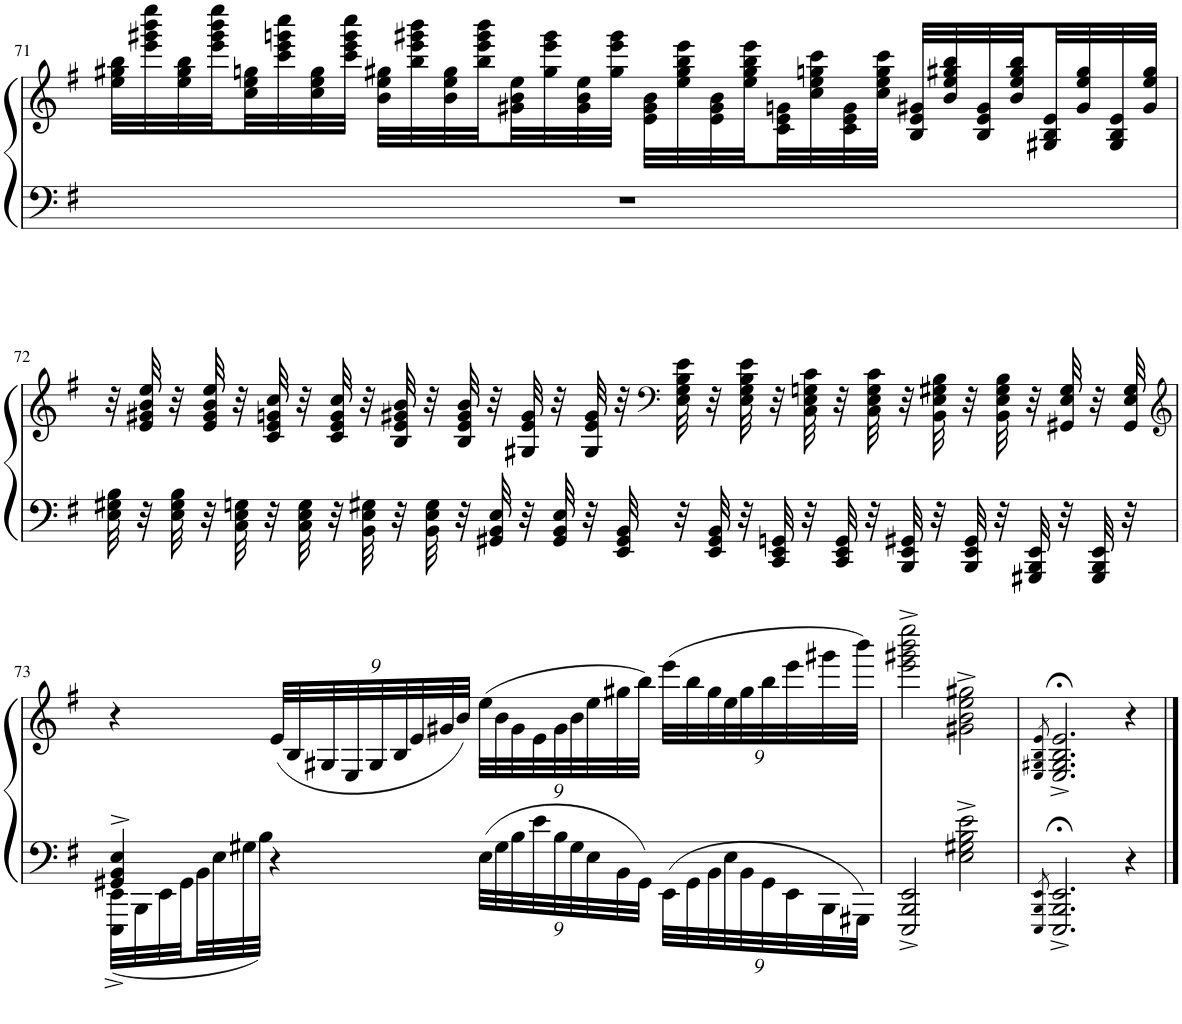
**kern	**kern
*part1	*part1
*staff2	*staff1
*I"Piano	*
*I'Pno.	*
!!LO:PB:g=z
*clefF4	*clefG2
*k[f#]	*k[f#]
*M4/4	*M4/4
*met(c)	*met(c)
=71	=71
1r	32ee\ 32gg#X\ 32bb\LLL
.	32eee\ 32ggg#X\ 32bbb\ 32eeee\
.	32ee\ 32gg#\ 32bb\
.	32eee\ 32ggg#\ 32bbb\ 32eeee\
.	32cc\ 32ee\ 32ggn\
.	32ccc\ 32eee\ 32gggn\ 32cccc\
.	32cc\ 32ee\ 32gg\
.	32ccc\ 32eee\ 32ggg\ 32cccc\JJJ
.	32b\ 32ee\ 32gg#X\LLL
.	32bb\ 32eee\ 32ggg#X\ 32bbb\
.	32b\ 32ee\ 32gg#\
.	32bb\ 32eee\ 32ggg#\ 32bbb\
.	32g#X\ 32b\ 32ee\
.	32gg#\ 32eee\ 32ggg#\
.	32g#\ 32b\ 32ee\
.	32gg#\ 32eee\ 32ggg#\JJJ
.	32e\ 32g#\ 32b\LLL
.	32ee\ 32gg#\ 32bb\ 32eee\
.	32e\ 32g#\ 32b\
.	32ee\ 32gg#\ 32bb\ 32eee\
.	32c\ 32e\ 32gn\
.	32cc\ 32ee\ 32ggn\ 32ccc\
.	32c\ 32e\ 32g\
.	32cc\ 32ee\ 32gg\ 32ccc\JJJ
.	32B/ 32e/ 32g#X/LLL
.	32b/ 32ee/ 32gg#X/ 32bb/
.	32B/ 32e/ 32g#/
.	32b/ 32ee/ 32gg#/ 32bb/
.	32G#X/ 32B/ 32e/
.	32g#/ 32ee/ 32gg#/
.	32G#/ 32B/ 32e/
.	32g#/ 32ee/ 32gg#/JJJ
!!LO:LB:g=z
=72	=72
32E\ 32G#X\ 32B\	32r
32r	32e/ 32g#X/ 32b/ 32ee/
32E\ 32G#\ 32B\	32r
32r	32e/ 32g#/ 32b/ 32ee/
32C\ 32E\ 32Gn\	32r
32r	32c/ 32e/ 32gn/ 32cc/
32C\ 32E\ 32G\	32r
32r	32c/ 32e/ 32g/ 32cc/
32BB\ 32E\ 32G#X\	32r
32r	32B/ 32e/ 32g#X/ 32b/
32BB\ 32E\ 32G#\	32r
32r	32B/ 32e/ 32g#/ 32b/
32GG#X/ 32BB/ 32E/	32r
32r	32G#X/ 32e/ 32g#/
32GG#/ 32BB/ 32E/	32r
32r	32G#/ 32e/ 32g#/
32EE/ 32GG#/ 32BB/	32r
*	*clefF4
32r	32E\ 32G#\ 32B\ 32e\
32EE/ 32GG#/ 32BB/	32r
32r	32E\ 32G#\ 32B\ 32e\
32CC/ 32EE/ 32GGn/	32r
32r	32C\ 32E\ 32Gn\ 32c\
32CC/ 32EE/ 32GG/	32r
32r	32C\ 32E\ 32G\ 32c\
32BBB/ 32EE/ 32GG#X/	32r
32r	32BB\ 32E\ 32G#X\ 32B\
32BBB/ 32EE/ 32GG#/	32r
32r	32BB\ 32E\ 32G#\ 32B\
32GGG#X/ 32BBB/ 32EE/	32r
32r	32GG#X/ 32E/ 32G#/
32GGG#/ 32BBB/ 32EE/	32r
32r	32GG#/ 32E/ 32G#/
!!LO:LB:g=z
=73	=73
*	*clefG2
*^	*
4GG#X/^ 4BB/^ 4E/^	32EEE\^ 32EE\^LLL	4r
.	32BBB\	.
.	32EE\	.
.	32GG#\	.
.	32BB\	.
.	32E\	.
.	32G#X\	.
.	32B\JJJ	.
*	*	*Xbrackettup
4r	2.ryy	(36e/LLL
.	.	36B/
.	.	36G#X/
.	.	36E/
.	.	36G#/
.	.	36B/
.	.	36e/
.	.	36g#X/
.	.	36b/JJJ)
*Xbrackettup	*	*
36E\LLL	.	(36ee\LLL
36G#\	.	36b\
36B\	.	36g#\
36e\	.	36e\
36B\	.	36g#\
36G#\	.	36b\
36E\	.	36ee\
36BB\	.	36gg#X\
36GG#\JJJ	.	36bb\JJJ)
36EE\LLL	.	(36eee\LLL
36GG#\	.	36bb\
36BB\	.	36gg#\
36E\	.	36ee\
36BB\	.	36gg#\
36GG#\	.	36bb\
36EE\	.	36eee\
36BBB\	.	36ggg#X\
36GGG#X\JJJ	.	36bbb\JJJ)
*v	*v	*
=74	=74
2EEE/^ 2BBB/^ 2EE/^	2eee\^ 2ggg#X\^ 2bbb\^ 2eeee\^
2E\^ 2G#X\^ 2B\^ 2e\^	2g#X\^ 2b\^ 2ee\^ 2gg#X\^
=75	=75
8qEEE/ 8qBBB/ 8qEE/	8qE/ 8qG#X/ 8qB/ 8qe/
2.EEE/;<^ 2.BBB/;<^ 2.EE/;<^	2.E/;<^ 2.G#/;<^ 2.B/;<^ 2.e/;<^
4r	4r
==	==
*-	*-
